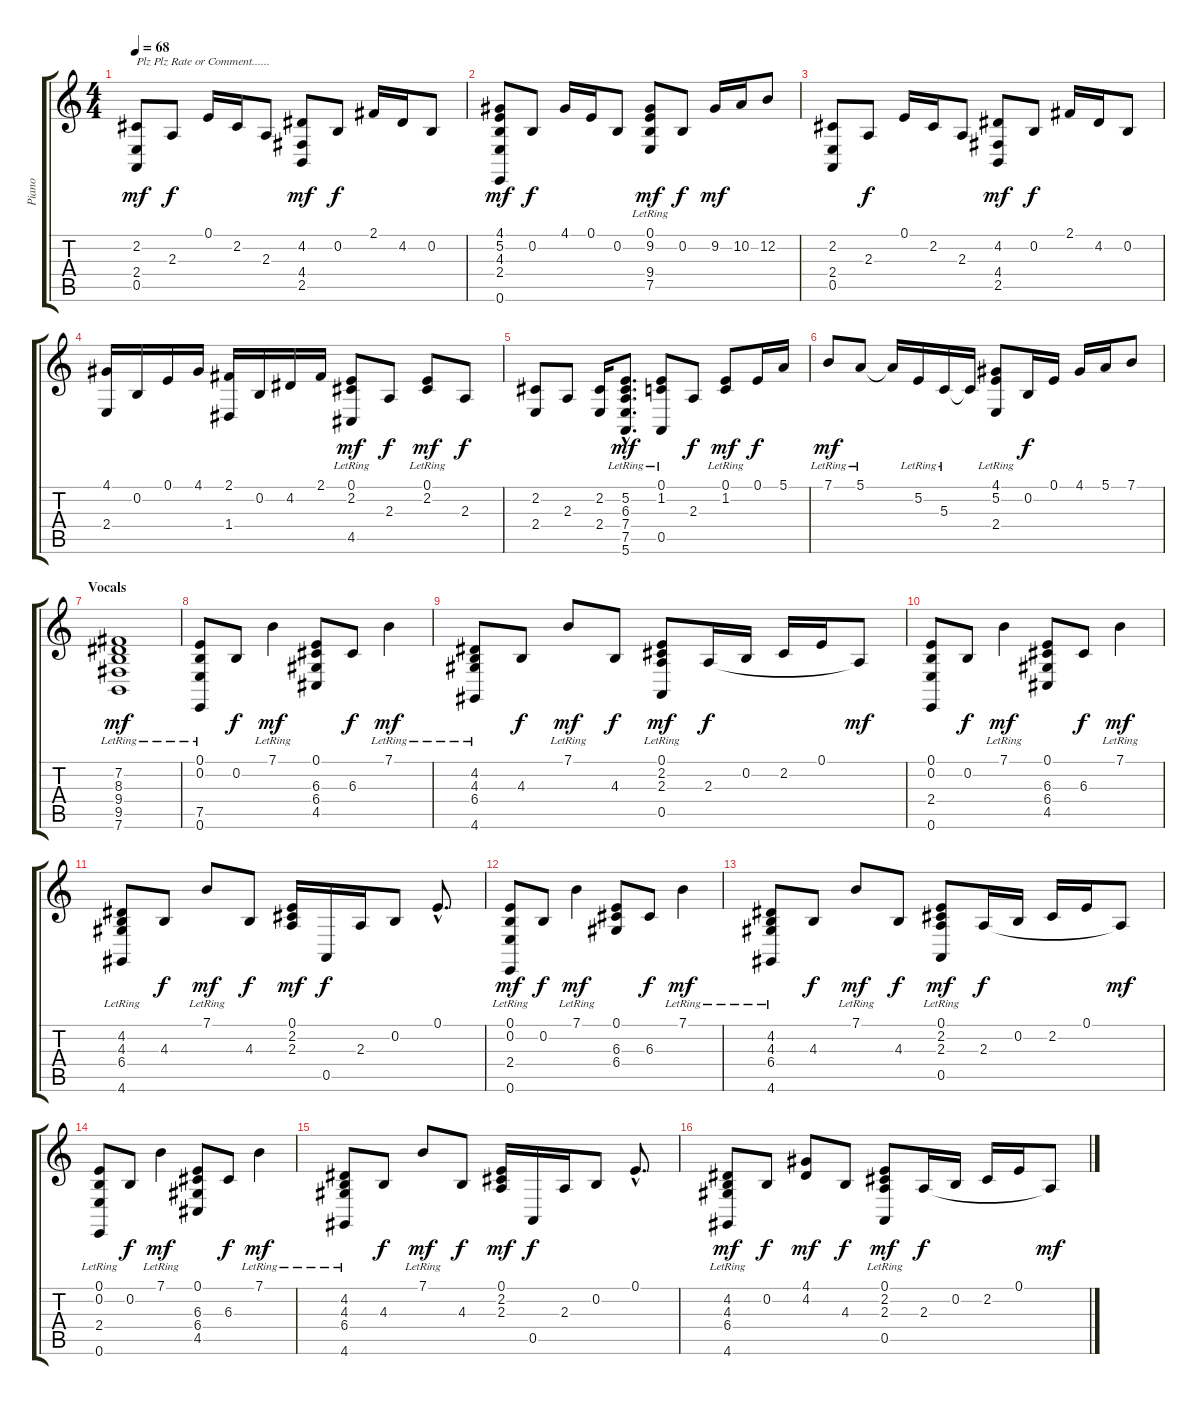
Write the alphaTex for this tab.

\track ("Piano" "Piano") {instrument electricgrandpiano}
\staff {score tabs}
\tuning (E4 B3 G3 D3 A2 E2) {hide}
\ts (4 4)
\tempo 68
\clef g2
\ks c
(2.2 2.4 0.5).8{txt "Plz Plz Rate or Comment......" dy mf instrument electricgrandpiano} 2.3.8{dy f} 0.1.16 2.2.16 2.3.8 (4.2 4.4 2.5).8{dy mf} 0.2.8{dy f} 2.1.16 4.2.16 0.2.8 |
(4.1 5.2 4.3 2.4 0.6).8{dy mf} 0.2.8{dy f} 4.1.16 0.1.16 0.2.8 (0.1 9.2{lr} 9.4 7.5{lr}).8{dy mf} 0.2.8{dy f} 9.2.16{dy mf} 10.2.16 12.2.8 |
(2.2 2.4 0.5).8 2.3.8{dy f} 0.1.16 2.2.16 2.3.8 (4.2 4.4 2.5).8{dy mf} 0.2.8{dy f} 2.1.16 4.2.16 0.2.8 |
(4.1 2.4).16 0.2.16 0.1.16 4.1.16 (2.1 1.4).16 0.2.16 4.2.16 2.1.16 (0.1 2.2{lr} 4.5{lr}).8{dy mf} 2.3.8{dy f} (0.1 2.2{lr}).8{dy mf} 2.3.8{dy f} |
(2.2 2.4).8 2.3.8 (2.2 2.4).16 (5.2{hac lr} 6.3{hac lr} 7.4{hac} 7.5{hac} 5.6{hac}).8{d dy mf} (0.1 1.2{lr} 0.5).8 2.3.8{dy f} (0.1 1.2{lr}).8{dy mf} 0.1.16{dy f} 5.1.16 |
7.1{lr}.8{dy mf} 5.1{lr}.8 5.1{t}.16 5.2{lr}.16 5.3{lr}.16 5.3{t}.16 (4.1 5.2{lr} 2.4).8 0.2.16{dy f} 0.1.16 4.1.16 5.1.16 7.1.8 |
\section ("" "Vocals")
(7.2{lr} 8.3{lr} 9.4{lr} 9.5{lr} 7.6{lr}).1{dy mf} |
(0.1 0.2 7.5{lr} 0.6{lr}).8 0.2.8{dy f} 7.1{lr}.4{dy mf} (0.1 6.3 6.4 4.5).8 6.3.8{dy f} 7.1{lr}.4{dy mf} |
(4.2 4.3 6.4 4.6{lr}).8 4.3.8{dy f} 7.1{lr}.8{dy mf} 4.3.8{dy f} (0.1 2.2 2.3 0.5{lr}).8{dy mf} 2.3.16{dy f} 0.2.16 2.2.16 0.1.16 2.3{t}.8{dy mf} |
(0.1 0.2 2.4 0.6).8 0.2.8{dy f} 7.1{lr}.4{dy mf} (0.1 6.3 6.4 4.5).8 6.3.8{dy f} 7.1{lr}.4{dy mf} |
(4.2 4.3 6.4 4.6{lr}).8 4.3.8{dy f} 7.1{lr}.8{dy mf} 4.3.8{dy f} (0.1 2.2 2.3).16{dy mf} 0.5.16{dy f} 2.3.16 0.2.8 0.1{hac}.8{d} |
(0.1 0.2 2.4 0.6{lr}).8{dy mf} 0.2.8{dy f} 7.1{lr}.4{dy mf} (0.1 6.3 6.4).8 6.3.8{dy f} 7.1{lr}.4{dy mf} |
(4.2 4.3 6.4 4.6{lr}).8 4.3.8{dy f} 7.1{lr}.8{dy mf} 4.3.8{dy f} (0.1 2.2 2.3 0.5{lr}).8{dy mf} 2.3.16{dy f} 0.2.16 2.2.16 0.1.16 2.3{t}.8{dy mf} |
(0.1 0.2 2.4 0.6{lr}).8 0.2.8{dy f} 7.1{lr}.4{dy mf} (0.1 6.3 6.4 4.5).8 6.3.8{dy f} 7.1{lr}.4{dy mf} |
(4.2 4.3 6.4 4.6{lr}).8 4.3.8{dy f} 7.1{lr}.8{dy mf} 4.3.8{dy f} (0.1 2.2 2.3).16{dy mf} 0.5.16{dy f} 2.3.16 0.2.8 0.1{hac}.8{d} |
(4.2 4.3 6.4 4.6{lr}).8{dy mf} 0.2.8{dy f} (4.1 4.2).8{dy mf} 4.3.8{dy f} (0.1 2.2 2.3 0.5{lr}).8{dy mf} 2.3.16{dy f} 0.2.16 2.2.16 0.1.16 2.3{t}.8{dy mf}
